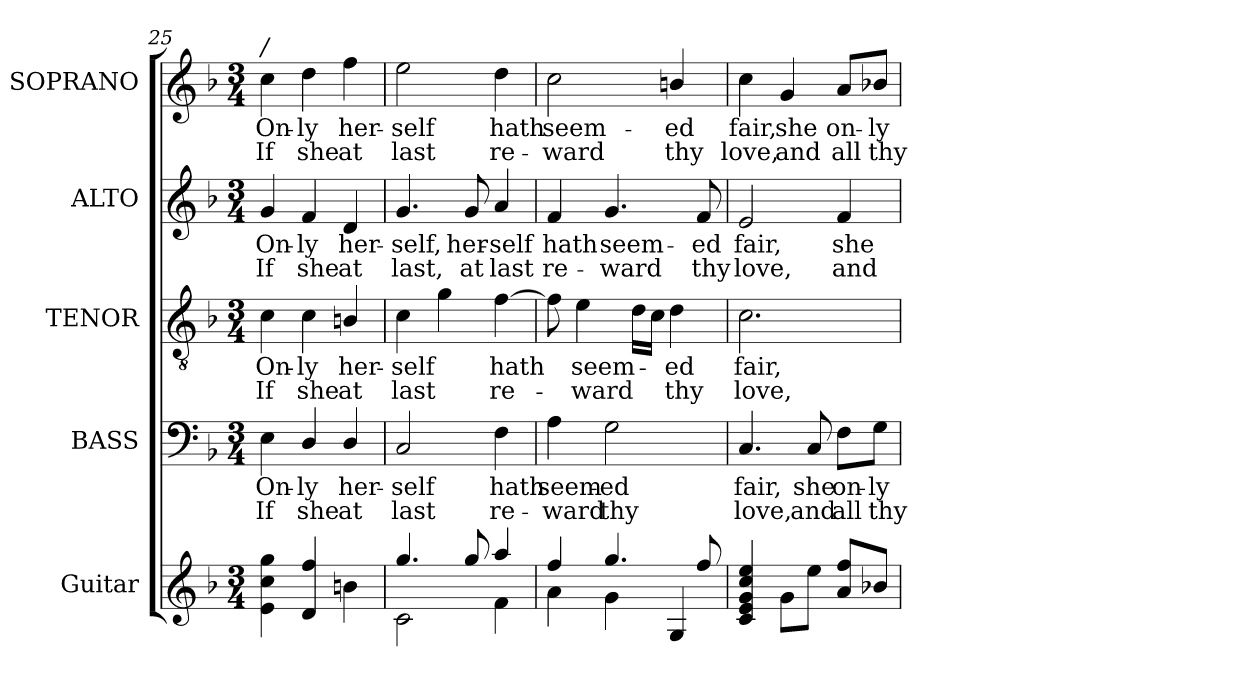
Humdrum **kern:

**kern	**kern	**text	**text	**kern	**text	**text	**kern	**text	**text	**kern	**text	**text	**dynam
*part5	*part4	*part4	*part4	*part3	*part3	*part3	*part2	*part2	*part2	*part1	*part1	*part1	*part1
*staff5	*staff4	*staff4	*staff4	*staff3	*staff3	*staff3	*staff2	*staff2	*staff2	*staff1	*staff1	*staff1	*staff1
*I"Guitar	*I"BASS	*	*	*I"TENOR	*	*	*I"ALTO	*	*	*I"SOPRANO	*	*	*
*	*I'B.	*	*	*I'T.	*	*	*I'A.	*	*	*I'S.	*	*	*
*clefG2	*clefF4	*	*	*clefGv2	*	*	*clefG2	*	*	*clefG2	*	*	*
*ITrd7c12	*	*	*	*ITrd7c12	*	*	*	*	*	*	*	*	*
*k[b-]	*k[b-]	*	*	*k[b-]	*	*	*k[b-]	*	*	*k[b-]	*	*	*
*F:	*F:	*	*	*F:	*	*	*F:	*	*	*F:	*	*	*
*M3/4	*M3/4	*	*	*M3/4	*	*	*M3/4	*	*	*M3/4	*	*	*
=25	=25	=25	=25	=25	=25	=25	=25	=25	=25	=25	=25	=25	=25
!	!	!LO:LY:b:color=#000000	!LO:LY:b:color=#000000	!	!	!	!	!	!	!	!	!	!
!	!	!	!	!	!LO:LY:b:color=#000000	!LO:LY:b:color=#000000	!	!	!	!	!	!	!
!	!	!	!	!	!	!	!	!LO:LY:b:color=#000000	!LO:LY:b:color=#000000	!	!	!	!
!	!	!	!	!	!	!	!	!	!	!LO:TX:a:i:t=/	!	!	!
!	!	!	!	!	!	!	!	!	!	!	!LO:LY:b:color=#000000	!LO:LY:b:color=#000000	!
4Ei\ 4ci 4gi	4Ei\	On-	If	4Ci\	On-	If	4gi/	On-	If	4cci\	On-	If	mf mp
!	!	!LO:LY:b:color=#000000	!LO:LY:b:color=#000000	!	!	!	!	!	!	!	!	!	!
!	!	!	!	!	!LO:LY:b:color=#000000	!LO:LY:b:color=#000000	!	!	!	!	!	!	!
!	!	!	!	!	!	!	!	!LO:LY:b:color=#000000	!LO:LY:b:color=#000000	!	!	!	!
!	!	!	!	!	!	!	!	!	!	!	!LO:LY:b:color=#000000	!LO:LY:b:color=#000000	!
4Di/ 4fi	4Di/	-ly	she	4Ci\	-ly	she	4fi/	-ly	she	4ddi\	-ly	she	.
!	!	!LO:LY:b:color=#000000	!LO:LY:b:color=#000000	!	!	!	!	!	!	!	!	!	!
!	!	!	!	!	!LO:LY:b:color=#000000	!LO:LY:b:color=#000000	!	!	!	!	!	!	!
!	!	!	!	!	!	!	!	!LO:LY:b:color=#000000	!LO:LY:b:color=#000000	!	!	!	!
!	!	!	!	!	!	!	!	!	!	!	!LO:LY:b:color=#000000	!LO:LY:b:color=#000000	!
4Bni\	4Di/	her-	at	4BBni/	her-	at	4di/	her-	at	4ffi\	her-	at	.
=26	=26	=26	=26	=26	=26	=26	=26	=26	=26	=26	=26	=26	=26
*^	*	*	*	*	*	*	*	*	*	*	*	*	*
!	!	!	!LO:LY:b:color=#000000	!LO:LY:b:color=#000000	!	!	!	!	!	!	!	!	!	!
!	!	!	!	!	!	!LO:LY:b:color=#000000	!LO:LY:b:color=#000000	!	!	!	!	!	!	!
!	!	!	!	!	!	!	!	!	!LO:LY:b:color=#000000	!LO:LY:b:color=#000000	!	!	!	!
!	!	!	!	!	!	!	!	!	!	!	!	!LO:LY:b:color=#000000	!LO:LY:b:color=#000000	!
4.gi/	2Ci\	2Ci/	-self	last	4Ci\	-self	last	4.gi/	-self,	last,	2eei\	-self	last	.
.	.	.	.	.	4Gi\	.	.	.	.	.	.	.	.	.
!	!	!	!	!	!	!	!	!	!LO:LY:b:color=#000000	!LO:LY:b:color=#000000	!	!	!	!
8gi/	.	.	.	.	.	.	.	8gi/	her-	at	.	.	.	.
!	!	!	!LO:LY:b:color=#000000	!LO:LY:b:color=#000000	!	!	!	!	!	!	!	!	!	!
!	!	!	!	!	!	!LO:LY:b:color=#000000	!LO:LY:b:color=#000000	!	!	!	!	!	!	!
!	!	!	!	!	!	!	!	!	!LO:LY:b:color=#000000	!LO:LY:b:color=#000000	!	!	!	!
!	!	!	!	!	!	!	!	!	!	!	!	!LO:LY:b:color=#000000	!LO:LY:b:color=#000000	!
4ai/	4Fi\	4Fi\	hath	re-	[4Fi\	hath	re-	4ai/	-self	last	4ddi\	hath	re-	.
=27	=27	=27	=27	=27	=27	=27	=27	=27	=27	=27	=27	=27	=27	=27
!	!	!	!LO:LY:b:color=#000000	!LO:LY:b:color=#000000	!	!	!	!	!	!	!	!	!	!
!	!	!	!	!	!	!	!	!	!LO:LY:b:color=#000000	!LO:LY:b:color=#000000	!	!	!	!
!	!	!	!	!	!	!	!	!	!	!	!	!LO:LY:b:color=#000000	!LO:LY:b:color=#000000	!
4fi/	4Ai\	4Ai\	seem-	-ward	8Fi\]	.	.	4fi/	hath	re-	2cci\	seem-	-ward	.
!	!	!	!	!	!	!LO:LY:b:color=#000000	!LO:LY:b:color=#000000	!	!	!	!	!	!	!
.	.	.	.	.	4Ei\	seem-	-ward	.	.	.	.	.	.	.
!	!	!	!LO:LY:b:color=#000000	!LO:LY:b:color=#000000	!	!	!	!	!	!	!	!	!	!
!	!	!	!	!	!	!	!	!	!LO:LY:b:color=#000000	!LO:LY:b:color=#000000	!	!	!	!
4.gi/	4Gi\	2Gi\	-ed	thy	.	.	.	4.gi/	seem-	-ward	.	.	.	.
.	.	.	.	.	16Di\LL	.	.	.	.	.	.	.	.	.
.	.	.	.	.	16Ci\JJ	.	.	.	.	.	.	.	.	.
!	!	!	!	!	!	!LO:LY:b:color=#000000	!LO:LY:b:color=#000000	!	!	!	!	!	!	!
!	!	!	!	!	!	!	!	!	!	!	!	!LO:LY:b:color=#000000	!LO:LY:b:color=#000000	!
.	4GGi/	.	.	.	4Di\	-ed	thy	.	.	.	4bni/	-ed	thy	.
!	!	!	!	!	!	!	!	!	!LO:LY:b:color=#000000	!LO:LY:b:color=#000000	!	!	!	!
8fi/	.	.	.	.	.	.	.	8fi/	-ed	thy	.	.	.	.
*v	*v	*	*	*	*	*	*	*	*	*	*	*	*	*
=28	=28	=28	=28	=28	=28	=28	=28	=28	=28	=28	=28	=28	=28
!	!	!LO:LY:b:color=#000000	!LO:LY:b:color=#000000	!	!	!	!	!	!	!	!	!	!
!	!	!	!	!	!LO:LY:b:color=#000000	!LO:LY:b:color=#000000	!	!	!	!	!	!	!
!	!	!	!	!	!	!	!	!LO:LY:b:color=#000000	!LO:LY:b:color=#000000	!	!	!	!
!	!	!	!	!	!	!	!	!	!	!	!LO:LY:b:color=#000000	!LO:LY:b:color=#000000	!
4Ci/ 4Ei 4Gi 4ci 4ei	4.Ci/	fair,	love,	2.Ci\	fair,	love,	2ei/	fair,	love,	4cci\	fair,	love,	.
!	!	!	!	!	!	!	!	!	!	!	!LO:LY:b:color=#000000	!LO:LY:b:color=#000000	!
8Gi\L	.	.	.	.	.	.	.	.	.	4gi/	she	and	.
!	!	!LO:LY:b:color=#000000	!LO:LY:b:color=#000000	!	!	!	!	!	!	!	!	!	!
8ei\J	8Ci/	she	and	.	.	.	.	.	.	.	.	.	.
!	!	!LO:LY:b:color=#000000	!LO:LY:b:color=#000000	!	!	!	!	!	!	!	!	!	!
!	!	!	!	!	!	!	!	!LO:LY:b:color=#000000	!LO:LY:b:color=#000000	!	!	!	!
!	!	!	!	!	!	!	!	!	!	!	!LO:LY:b:color=#000000	!LO:LY:b:color=#000000	!
8Ai/ 8fi/L	8Fi\L	on-	all	.	.	.	4fi/	she	and	8ai/L	on-	all	.
!	!	!LO:LY:b:color=#000000	!LO:LY:b:color=#000000	!	!	!	!	!	!	!	!	!	!
!	!	!	!	!	!	!	!	!	!	!	!LO:LY:b:color=#000000	!LO:LY:b:color=#000000	!
8B-Xi/J	8Gi\J	-ly	thy	.	.	.	.	.	.	8b-Xi/J	-ly	thy	.
=	=	=	=	=	=	=	=	=	=	=	=	=	=
*-	*-	*-	*-	*-	*-	*-	*-	*-	*-	*-	*-	*-	*-
